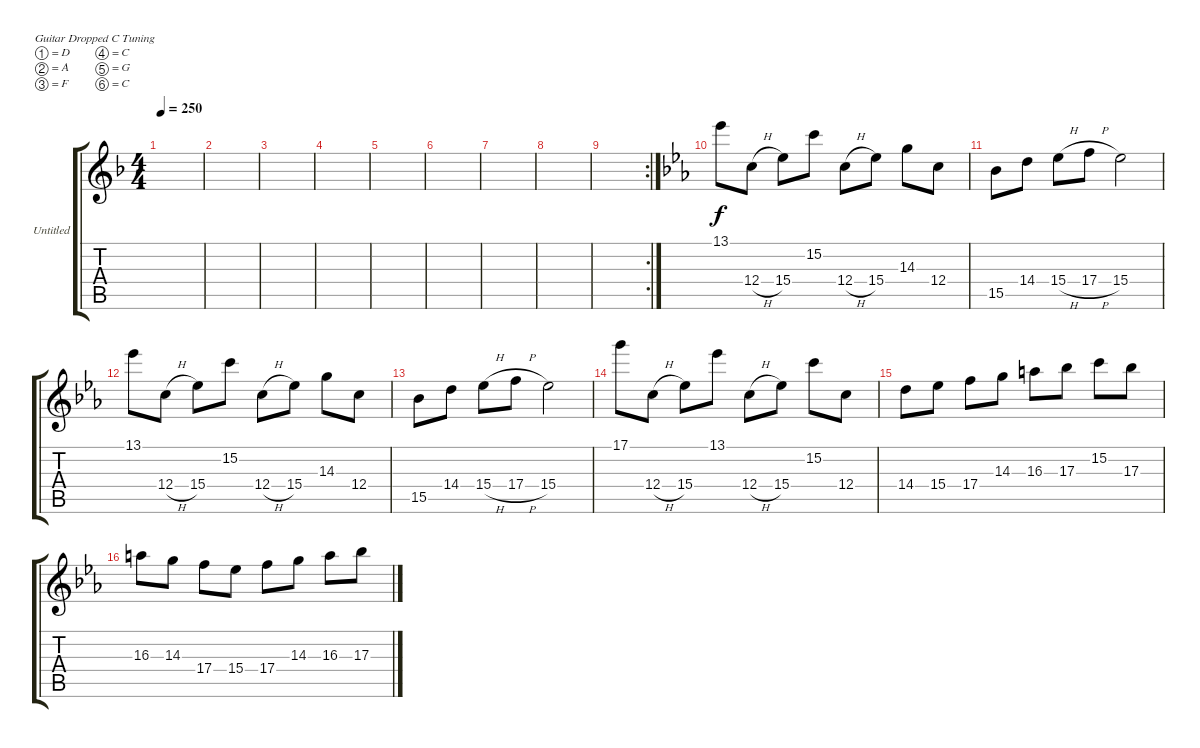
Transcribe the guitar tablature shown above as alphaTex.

\bracketExtendMode groupsimilarinstruments
\firstSystemTrackNameOrientation horizontal
\otherSystemsTrackNameOrientation horizontal
\track ("Untitled" "Untitled") {instrument distortionguitar}
\staff {score tabs}
\tuning (D4 A3 F3 C3 G2 C2)
\ts (4 4)
\tempo 250
\clef g2
\ks dminor
|
|
|
|
|
|
|
|
\rc 2
|
\section ("" "")
\ks eb
13.1.8 12.4{h}.8 15.4.8 15.2.8 12.4{h}.8 15.4.8 14.3.8 12.4.8 |
15.5.8 14.4.8 15.4{h}.8 17.4{h}.8 15.4.2 |
13.1.8 12.4{h}.8 15.4.8 15.2.8 12.4{h}.8 15.4.8 14.3.8 12.4.8 |
15.5.8 14.4.8 15.4{h}.8 17.4{h}.8 15.4.2 |
17.1.8 12.4{h}.8 15.4.8 13.1.8 12.4{h}.8 15.4.8 15.2.8 12.4.8 |
14.4.8 15.4.8 17.4.8 14.3.8 16.3.8 17.3.8 15.2.8 17.3.8 |
16.3.8 14.3.8 17.4.8 15.4.8 17.4.8 14.3.8 16.3.8 17.3.8
